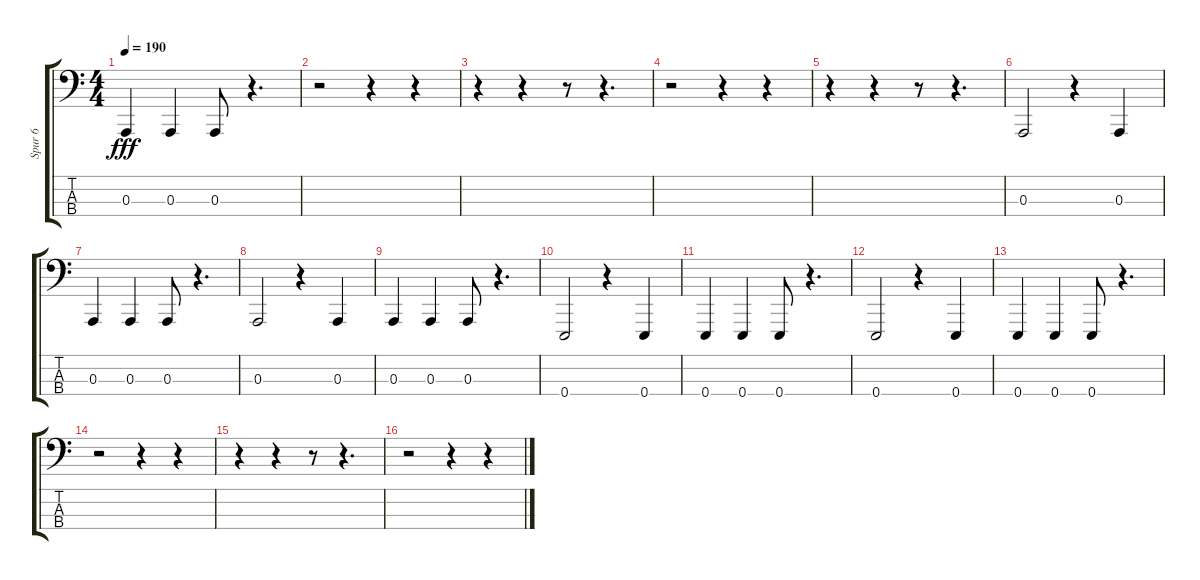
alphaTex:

\track ("Spur 6" "Spur 6") {instrument drawbarorgan}
\staff {score tabs}
\tuning (G2 D2 A1 E1) {hide}
\ts (4 4)
\tempo 190
\clef f4
\ks c
0.3.4{dy fff} 0.3.4 0.3.8 r.4{d} |
r.2 r.4 r.4 |
r.4 r.4 r.8 r.4{d} |
r.2 r.4 r.4 |
r.4 r.4 r.8 r.4{d} |
0.3.2 r.4 0.3.4 |
0.3.4 0.3.4 0.3.8 r.4{d} |
0.3.2 r.4 0.3.4 |
0.3.4 0.3.4 0.3.8 r.4{d} |
0.4.2 r.4 0.4.4 |
0.4.4 0.4.4 0.4.8 r.4{d} |
0.4.2 r.4 0.4.4 |
0.4.4 0.4.4 0.4.8 r.4{d} |
r.2 r.4 r.4 |
r.4 r.4 r.8 r.4{d} |
r.2 r.4 r.4
